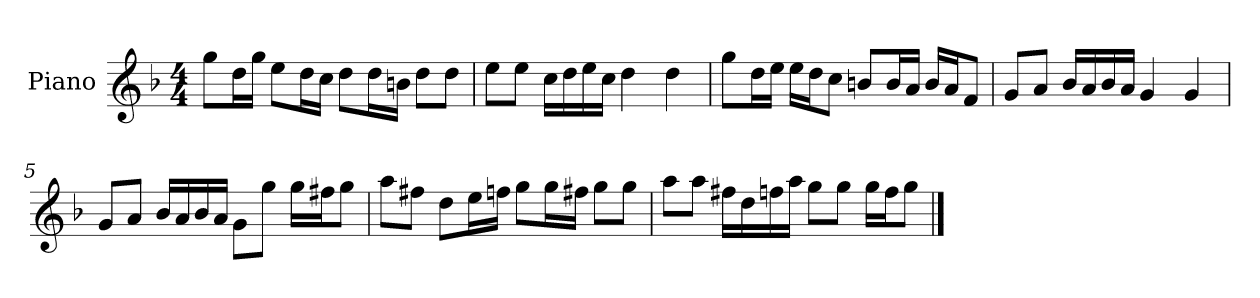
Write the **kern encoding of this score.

**kern
*part1
*staff1
*I"Piano
*I'P-no
*clefG2
*k[b-]
*M4/4
*MM90
=1
8gg\L
16dd\L
16gg\JJ
8ee\L
16dd\L
16cc\JJ
8dd\L
16dd\L
16bn\JJ
8dd\L
8dd\J
=2
8ee\L
8ee\J
16cc\LL
16dd\
16ee\
16cc\JJ
4dd\
4dd\
=3
8gg\L
16dd\L
16ee\JJ
16ee\LL
16dd\J
8cc\J
8bn/L
16b/L
16a/JJ
16b/LL
16a/J
8f/J
=4
8g/L
8a/J
16b-/LL
16a/
16b-/
16a/JJ
4g/
4g/
!!LO:LB:g=z
=5
8g/L
8a/J
16b-/LL
16a/
16b-/
16a/JJ
8g\L
8gg\J
16gg\LL
16ff#X\J
8gg\J
=6
8aa\L
8ff#X\J
8dd\L
16ee\L
16ffn\JJ
8gg\L
16gg\L
16ff#X\JJ
8gg\L
8gg\J
=7
8aa\L
8aa\J
16ff#X\LL
16dd\
16ffn\
16aa\JJ
8gg\L
8gg\J
16gg\LL
16ff\J
8gg\J
==
*-
